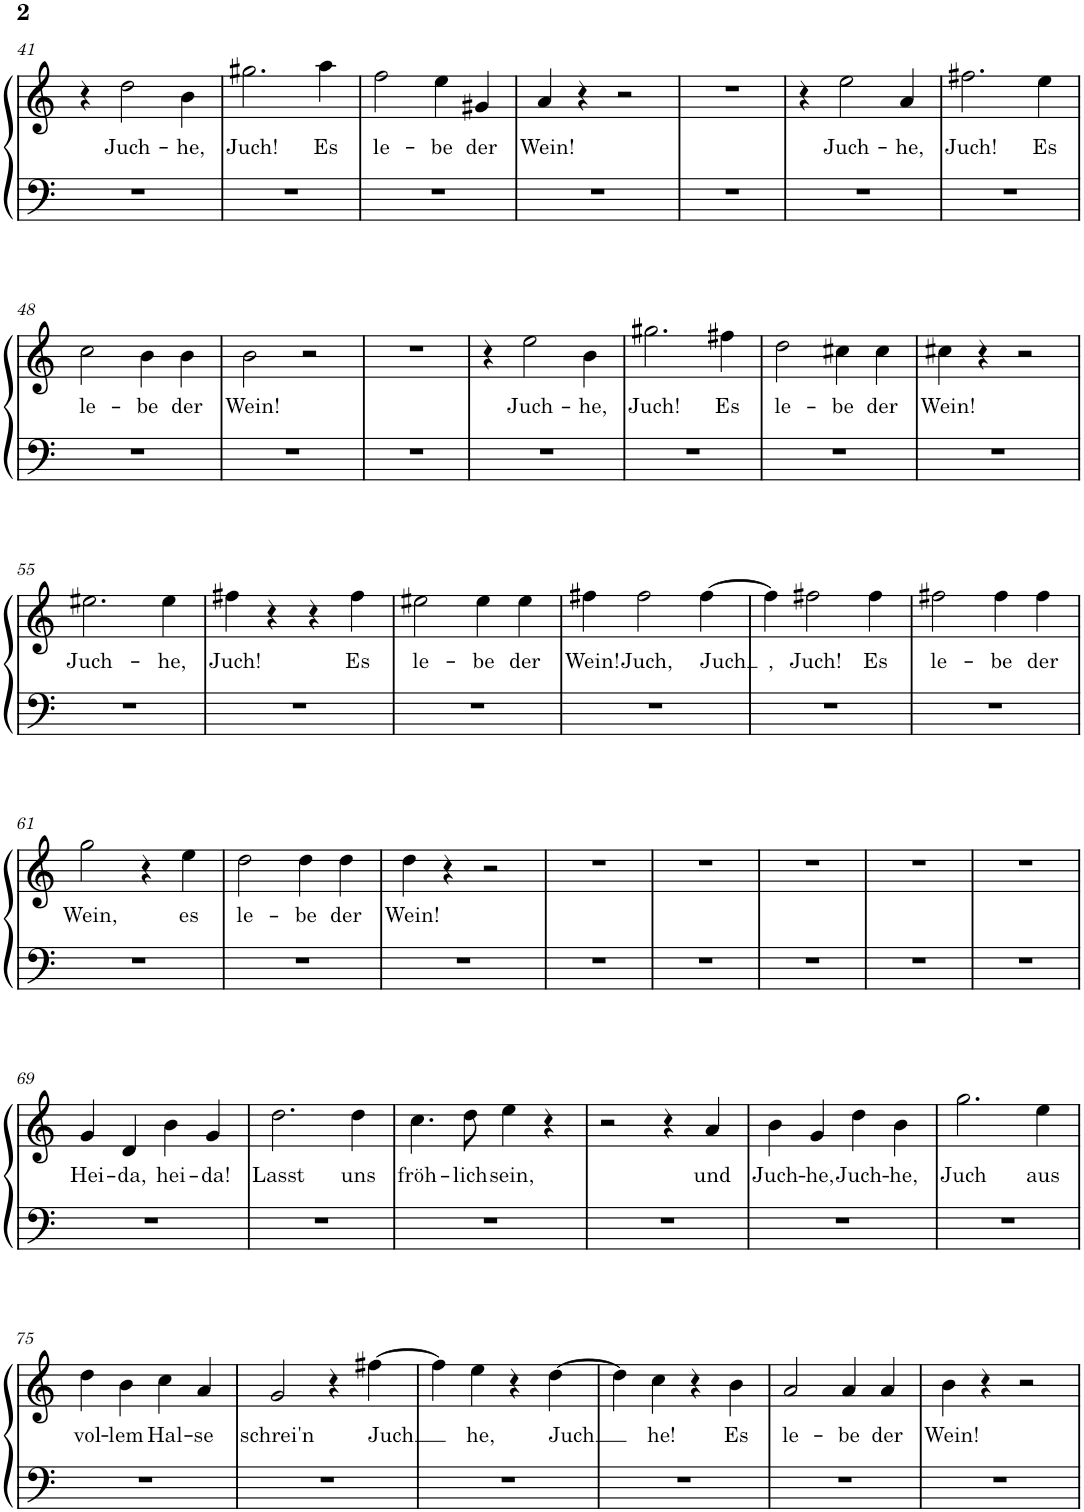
**kern	**kern	**text
*part1	*part1	*part1
*staff2	*staff1	*staff1
*I"Piano	*	*
*I'Pno.	*	*
!!LO:PB:g=z
*clefF4	*clefG2	*
*k[]	*k[]	*
*M4/4	*M4/4	*
*met(c)	*met(c)	*
=41	=41	=41
1r	4r	.
!	!	!LO:LY:b
.	2dd\	Juch-
!	!	!LO:LY:b
.	4b\	-he,
=42	=42	=42
!	!	!LO:LY:b
1r	2.gg#X\	Juch!
!	!	!LO:LY:b
.	4aa\	Es
=43	=43	=43
!	!	!LO:LY:b
1r	2ff\	le-
!	!	!LO:LY:b
.	4ee\	-be
!	!	!LO:LY:b
.	4g#X/	der
=44	=44	=44
!	!	!LO:LY:b
1r	4a/	Wein!
.	4r	.
.	2r	.
=45	=45	=45
1r	1r	.
=46	=46	=46
1r	4r	.
!	!	!LO:LY:b
.	2ee\	Juch-
!	!	!LO:LY:b
.	4a/	-he,
=47	=47	=47
!	!	!LO:LY:b
1r	2.ff#X\	Juch!
!	!	!LO:LY:b
.	4ee\	Es
!!LO:LB:g=z
=48	=48	=48
!	!	!LO:LY:b
1r	2cc\	le-
!	!	!LO:LY:b
.	4b\	-be
!	!	!LO:LY:b
.	4b\	der
=49	=49	=49
!	!	!LO:LY:b
1r	2b\	Wein!
.	2r	.
=50	=50	=50
1r	1r	.
=51	=51	=51
1r	4r	.
!	!	!LO:LY:b
.	2ee\	Juch-
!	!	!LO:LY:b
.	4b\	-he,
=52	=52	=52
!	!	!LO:LY:b
1r	2.gg#X\	Juch!
!	!	!LO:LY:b
.	4ff#X\	Es
=53	=53	=53
!	!	!LO:LY:b
1r	2dd\	le-
!	!	!LO:LY:b
.	4cc#X\	-be
!	!	!LO:LY:b
.	4cc#\	der
=54	=54	=54
!	!	!LO:LY:b
1r	4cc#X\	Wein!
.	4r	.
.	2r	.
!!LO:LB:g=z
=55	=55	=55
!	!	!LO:LY:b
1r	2.ee#X\	Juch-
!	!	!LO:LY:b
.	4ee#\	-he,
=56	=56	=56
!	!	!LO:LY:b
1r	4ff#X\	Juch!
.	4r	.
.	4r	.
!	!	!LO:LY:b
.	4ff#\	Es
=57	=57	=57
!	!	!LO:LY:b
1r	2ee#X\	le-
!	!	!LO:LY:b
.	4ee#\	-be
!	!	!LO:LY:b
.	4ee#\	der
=58	=58	=58
!	!	!LO:LY:b
1r	4ff#X\	Wein!
!	!	!LO:LY:b
.	2ff#\	Juch,
!	!	!LO:LY:b
.	[4ff#\	Juch
=59	=59	=59
!	!	!LO:LY:b
1r	4ff#\]	,
!	!	!LO:LY:b
.	2ff#X\	Juch!
!	!	!LO:LY:b
.	4ff#\	Es
=60	=60	=60
!	!	!LO:LY:b
1r	2ff#X\	le-
!	!	!LO:LY:b
.	4ff#\	-be
!	!	!LO:LY:b
.	4ff#\	der
!!LO:LB:g=z
=61	=61	=61
!	!	!LO:LY:b
1r	2gg\	Wein,
.	4r	.
!	!	!LO:LY:b
.	4ee\	es
=62	=62	=62
!	!	!LO:LY:b
1r	2dd\	le-
!	!	!LO:LY:b
.	4dd\	-be
!	!	!LO:LY:b
.	4dd\	der
=63	=63	=63
!	!	!LO:LY:b
1r	4dd\	Wein!
.	4r	.
.	2r	.
=64	=64	=64
1r	1r	.
=65	=65	=65
1r	1r	.
=66	=66	=66
1r	1r	.
=67	=67	=67
1r	1r	.
=68	=68	=68
1r	1r	.
!!LO:LB:g=z
=69	=69	=69
!	!	!LO:LY:b
1r	4g/	Hei-
!	!	!LO:LY:b
.	4d/	-da,
!	!	!LO:LY:b
.	4b\	hei-
!	!	!LO:LY:b
.	4g/	-da!
=70	=70	=70
!	!	!LO:LY:b
1r	2.dd\	Lasst
!	!	!LO:LY:b
.	4dd\	uns
=71	=71	=71
!	!	!LO:LY:b
1r	4.cc\	fröh-
!	!	!LO:LY:b
.	8dd\	-lich
!	!	!LO:LY:b
.	4ee\	sein,
.	4r	.
=72	=72	=72
1r	2r	.
.	4r	.
!	!	!LO:LY:b
.	4a/	und
=73	=73	=73
!	!	!LO:LY:b
1r	4b\	Juch-
!	!	!LO:LY:b
.	4g/	-he,
!	!	!LO:LY:b
.	4dd\	Juch-
!	!	!LO:LY:b
.	4b\	-he,
=74	=74	=74
!	!	!LO:LY:b
1r	2.gg\	Juch
!	!	!LO:LY:b
.	4ee\	aus
!!LO:LB:g=z
=75	=75	=75
!	!	!LO:LY:b
1r	4dd\	vol-
!	!	!LO:LY:b
.	4b\	-lem
!	!	!LO:LY:b
.	4cc\	Hal-
!	!	!LO:LY:b
.	4a/	-se
=76	=76	=76
!	!	!LO:LY:b
1r	2g/	schrei'n
.	4r	.
!	!	!LO:LY:b
.	[4ff#X\	Juch
=77	=77	=77
1r	4ff#\]	.
!	!	!LO:LY:b
.	4ee\	he,
.	4r	.
!	!	!LO:LY:b
.	[4dd\	Juch
=78	=78	=78
1r	4dd\]	.
!	!	!LO:LY:b
.	4cc\	he!
.	4r	.
!	!	!LO:LY:b
.	4b\	Es
=79	=79	=79
!	!	!LO:LY:b
1r	2a/	le-
!	!	!LO:LY:b
.	4a/	-be
!	!	!LO:LY:b
.	4a/	der
=80	=80	=80
!	!	!LO:LY:b
1r	4b\	Wein!
.	4r	.
.	2r	.
=	=	=
*-	*-	*-
